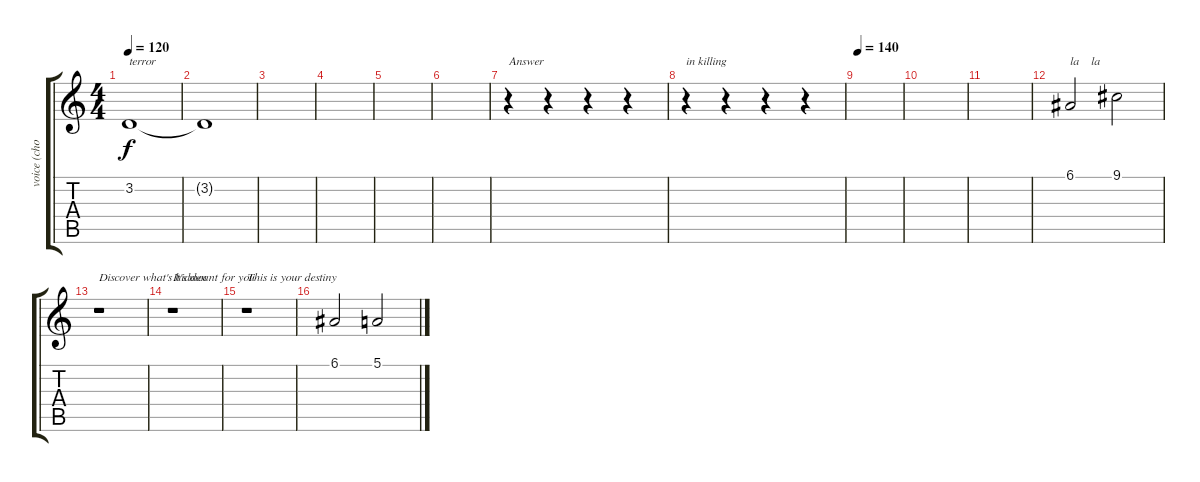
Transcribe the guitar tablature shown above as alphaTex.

\track ("voice (choral) - Merav and Kiril" "voice (cho") {instrument choiraahs}
\staff {score tabs}
\tuning (E4 B3 G3 D3 A2 E2) {hide}
\ts (4 4)
\tempo 120
\clef g2
\ks c
3.2.1{txt "terror" dy f} |
3.2{t}.1{volume 0} |
|
|
|
|
r.4{txt "Answer" volume 0} r.4 r.4 r.4 |
r.4{txt "in killing" volume 16} r.4 r.4 r.4 |
\tempo 140
|
|
|
6.1.2{txt "la    la"} 9.1.2 |
r.1{txt "Discover what's hidden"} |
r.1{txt "It's meant for you"} |
r.1{txt "This is your destiny"} |
6.1.2 5.1.2
